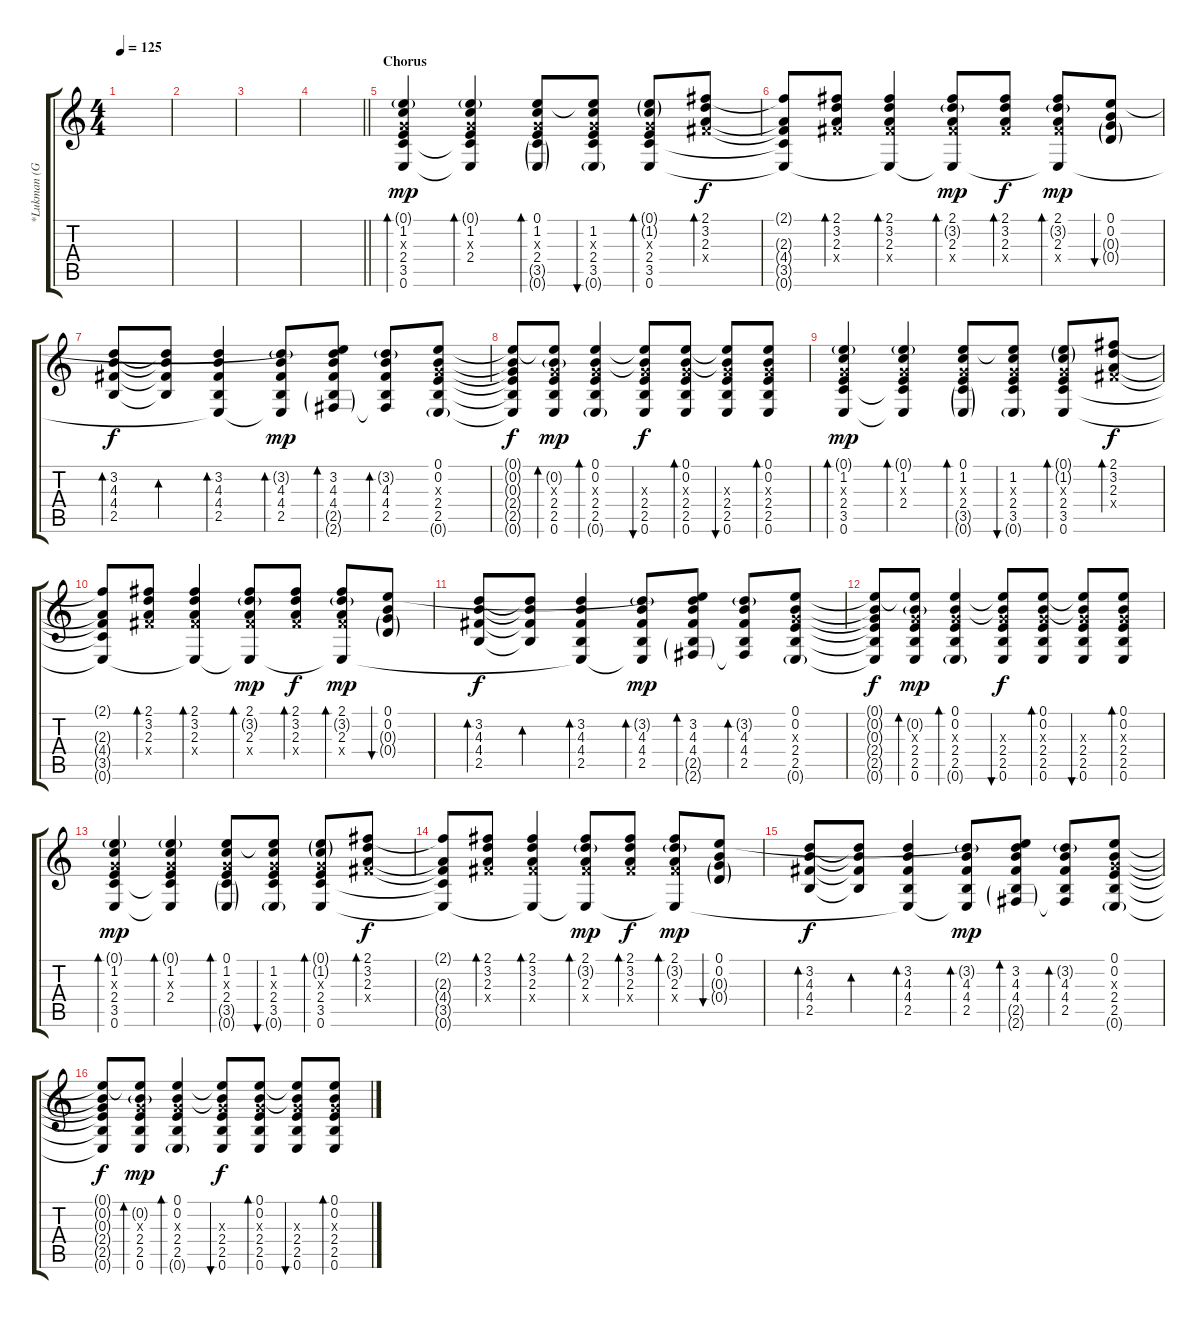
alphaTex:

\track ("*Lukman (Guitar)" "*Lukman (G") {instrument acousticguitarsteel}
\staff {score tabs}
\tuning (E4 B3 G3 D3 A2 E2) {hide}
\ts (4 4)
\tempo 125
\clef g2
\ks c
|
|
|
\barLineRight lightlight
|
\section ("" "Chorus")
(0.1{g} 1.2 0.3{x} 2.4 3.5 0.6).4{bd 60 dy mp} (0.1{g} 1.2 0.3{x} 2.4 3.5{t} 0.6{t}).4{bd 60} (0.1 1.2 0.3{x} 2.4 3.5{g} 0.6{g}).8{bd 60} (0.1{t} 1.2 0.3{x} 2.4 3.5 0.6{g}).8{bu 60} (0.1{g} 1.2{g} 0.3{x} 2.4 3.5 0.6).8{bd 60} (2.1 3.2 2.3 4.4{x}).8{bd 60 dy f} |
(2.1{t} 2.3{t} 4.4{t} 3.5{t} 0.6{t}).8 (2.1 3.2 2.3 4.4{x}).8{bd 60} (2.1 3.2 2.3 4.4{x} 0.6{t}).4{bd 60} (2.1 3.2{g} 2.3 4.4{x} 0.6{t}).8{bd 60 dy mp} (2.1 3.2 2.3 4.4{x}).8{bd 60 dy f} (2.1 3.2{g} 2.3 4.4{x} 0.6{t}).8{bd 60 dy mp} (0.1 0.2 0.3{g} 0.4{g}).8{bu 60} |
(3.2 4.3 4.4 2.5).8{bd 60 dy f} (3.2{t} 4.3{t} 4.4{t} 2.5{t}).8{bd 60} (3.2 4.3 4.4 2.5 0.6{t}).4{bd 60} (3.2{g} 4.3 4.4 2.5 0.6{t}).8{bd 60 dy mp} (0.1{t} 3.2 4.3 4.4 2.5{g} 2.6{g}).8{bd 60} (3.2{g} 4.3 4.4 2.5 2.6{t}).8{bd 60} (0.1 0.2 0.3{x} 2.4 2.5 0.6{g}).8 |
(0.1{t} 0.2{t} 0.3{t} 2.4{t} 2.5{t} 0.6{t}).8{dy f} (0.1{t} 0.2{g} 0.3{x} 2.4 2.5 0.6).8{bd 60 dy mp} (0.1 0.2 0.3{x} 2.4 2.5 0.6{g}).4{bd 60} (0.1{t} 0.2{t} 0.3{x} 2.4 2.5 0.6).8{bu 60 dy f} (0.1 0.2 0.3{x} 2.4 2.5 0.6).8{bd 60} (0.1{t} 0.2{t} 0.3{x} 2.4 2.5 0.6).8{bu 60} (0.1 0.2 0.3{x} 2.4 2.5 0.6).8{bd 60} |
(0.1{g} 1.2 0.3{x} 2.4 3.5 0.6).4{bd 60 dy mp} (0.1{g} 1.2 0.3{x} 2.4 3.5{t} 0.6{t}).4{bd 60} (0.1 1.2 0.3{x} 2.4 3.5{g} 0.6{g}).8{bd 60} (0.1{t} 1.2 0.3{x} 2.4 3.5 0.6{g}).8{bu 60} (0.1{g} 1.2{g} 0.3{x} 2.4 3.5 0.6).8{bd 60} (2.1 3.2 2.3 4.4{x}).8{bd 60 dy f} |
(2.1{t} 2.3{t} 4.4{t} 3.5{t} 0.6{t}).8 (2.1 3.2 2.3 4.4{x}).8{bd 60} (2.1 3.2 2.3 4.4{x} 0.6{t}).4{bd 60} (2.1 3.2{g} 2.3 4.4{x} 0.6{t}).8{bd 60 dy mp} (2.1 3.2 2.3 4.4{x}).8{bd 60 dy f} (2.1 3.2{g} 2.3 4.4{x} 0.6{t}).8{bd 60 dy mp} (0.1 0.2 0.3{g} 0.4{g}).8{bu 60} |
(3.2 4.3 4.4 2.5).8{bd 60 dy f} (3.2{t} 4.3{t} 4.4{t} 2.5{t}).8{bd 60} (3.2 4.3 4.4 2.5 0.6{t}).4{bd 60} (3.2{g} 4.3 4.4 2.5 0.6{t}).8{bd 60 dy mp} (0.1{t} 3.2 4.3 4.4 2.5{g} 2.6{g}).8{bd 60} (3.2{g} 4.3 4.4 2.5 2.6{t}).8{bd 60} (0.1 0.2 0.3{x} 2.4 2.5 0.6{g}).8 |
(0.1{t} 0.2{t} 0.3{t} 2.4{t} 2.5{t} 0.6{t}).8{dy f} (0.1{t} 0.2{g} 0.3{x} 2.4 2.5 0.6).8{bd 60 dy mp} (0.1 0.2 0.3{x} 2.4 2.5 0.6{g}).4{bd 60} (0.1{t} 0.2{t} 0.3{x} 2.4 2.5 0.6).8{bu 60 dy f} (0.1 0.2 0.3{x} 2.4 2.5 0.6).8{bd 60} (0.1{t} 0.2{t} 0.3{x} 2.4 2.5 0.6).8{bu 60} (0.1 0.2 0.3{x} 2.4 2.5 0.6).8{bd 60} |
(0.1{g} 1.2 0.3{x} 2.4 3.5 0.6).4{bd 60 dy mp} (0.1{g} 1.2 0.3{x} 2.4 3.5{t} 0.6{t}).4{bd 60} (0.1 1.2 0.3{x} 2.4 3.5{g} 0.6{g}).8{bd 60} (0.1{t} 1.2 0.3{x} 2.4 3.5 0.6{g}).8{bu 60} (0.1{g} 1.2{g} 0.3{x} 2.4 3.5 0.6).8{bd 60} (2.1 3.2 2.3 4.4{x}).8{bd 60 dy f} |
(2.1{t} 2.3{t} 4.4{t} 3.5{t} 0.6{t}).8 (2.1 3.2 2.3 4.4{x}).8{bd 60} (2.1 3.2 2.3 4.4{x} 0.6{t}).4{bd 60} (2.1 3.2{g} 2.3 4.4{x} 0.6{t}).8{bd 60 dy mp} (2.1 3.2 2.3 4.4{x}).8{bd 60 dy f} (2.1 3.2{g} 2.3 4.4{x} 0.6{t}).8{bd 60 dy mp} (0.1 0.2 0.3{g} 0.4{g}).8{bu 60} |
(3.2 4.3 4.4 2.5).8{bd 60 dy f} (3.2{t} 4.3{t} 4.4{t} 2.5{t}).8{bd 60} (3.2 4.3 4.4 2.5 0.6{t}).4{bd 60} (3.2{g} 4.3 4.4 2.5 0.6{t}).8{bd 60 dy mp} (0.1{t} 3.2 4.3 4.4 2.5{g} 2.6{g}).8{bd 60} (3.2{g} 4.3 4.4 2.5 2.6{t}).8{bd 60} (0.1 0.2 0.3{x} 2.4 2.5 0.6{g}).8 |
(0.1{t} 0.2{t} 0.3{t} 2.4{t} 2.5{t} 0.6{t}).8{dy f} (0.1{t} 0.2{g} 0.3{x} 2.4 2.5 0.6).8{bd 60 dy mp} (0.1 0.2 0.3{x} 2.4 2.5 0.6{g}).4{bd 60} (0.1{t} 0.2{t} 0.3{x} 2.4 2.5 0.6).8{bu 60 dy f} (0.1 0.2 0.3{x} 2.4 2.5 0.6).8{bd 60} (0.1{t} 0.2{t} 0.3{x} 2.4 2.5 0.6).8{bu 60} (0.1 0.2 0.3{x} 2.4 2.5 0.6).8{bd 60}
